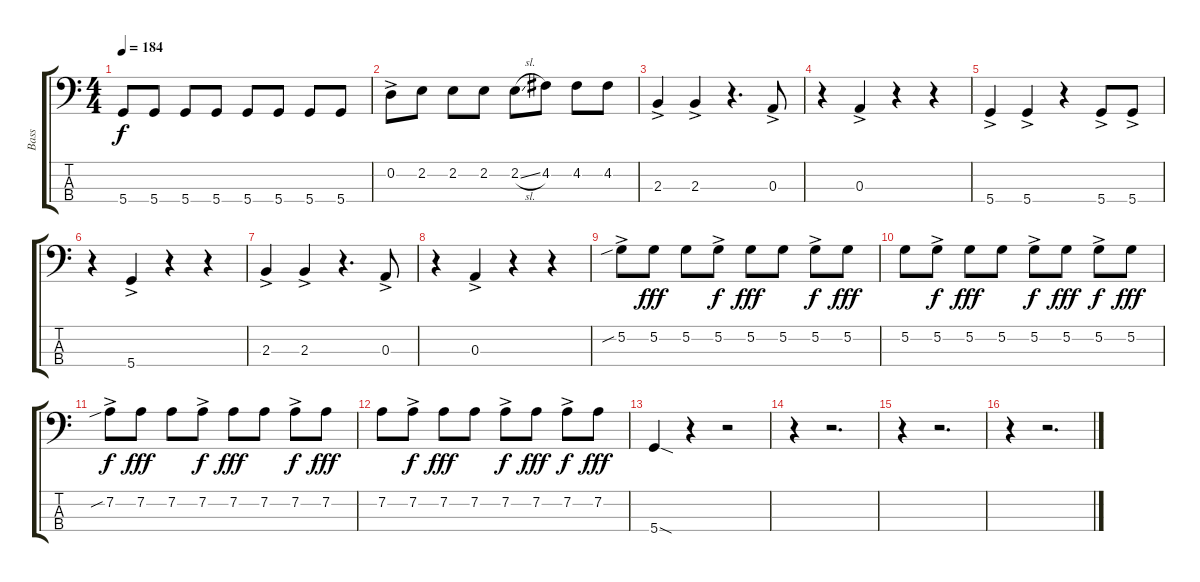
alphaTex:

\track ("Bass" "Bass") {instrument electricbassfinger}
\staff {score tabs}
\tuning (G2 D2 A1 D1) {hide}
\ts (4 4)
\tempo 184
\clef f4
\ks c
5.4.8{dy f} 5.4.8 5.4.8 5.4.8 5.4.8 5.4.8 5.4.8 5.4.8 |
0.2{ac}.8 2.2.8 2.2.8 2.2.8 2.2{sl}.8 4.2.8 4.2.8 4.2.8 |
2.3{ac}.4 2.3{ac}.4 r.4{d} 0.3{ac}.8 |
r.4 0.3{ac}.4 r.4 r.4 |
5.4{ac}.4 5.4{ac}.4 r.4 5.4{ac}.8 5.4{ac}.8 |
r.4 5.4{ac}.4 r.4 r.4 |
2.3{ac}.4 2.3{ac}.4 r.4{d} 0.3{ac}.8 |
r.4 0.3{ac}.4 r.4 r.4 |
5.2{sib ac}.8 5.2.8{dy fff} 5.2.8 5.2{ac}.8{dy f} 5.2.8{dy fff} 5.2.8 5.2{ac}.8{dy f} 5.2.8{dy fff} |
5.2.8 5.2{ac}.8{dy f} 5.2.8{dy fff} 5.2.8 5.2{ac}.8{dy f} 5.2.8{dy fff} 5.2{ac}.8{dy f} 5.2.8{dy fff} |
7.2{sib ac}.8{dy f} 7.2.8{dy fff} 7.2.8 7.2{ac}.8{dy f} 7.2.8{dy fff} 7.2.8 7.2{ac}.8{dy f} 7.2.8{dy fff} |
7.2.8 7.2{ac}.8{dy f} 7.2.8{dy fff} 7.2.8 7.2{ac}.8{dy f} 7.2.8{dy fff} 7.2{ac}.8{dy f} 7.2.8{dy fff} |
5.4{sod}.4 r.4 r.2 |
r.4 r.2{d} |
r.4 r.2{d} |
r.4 r.2{d}
